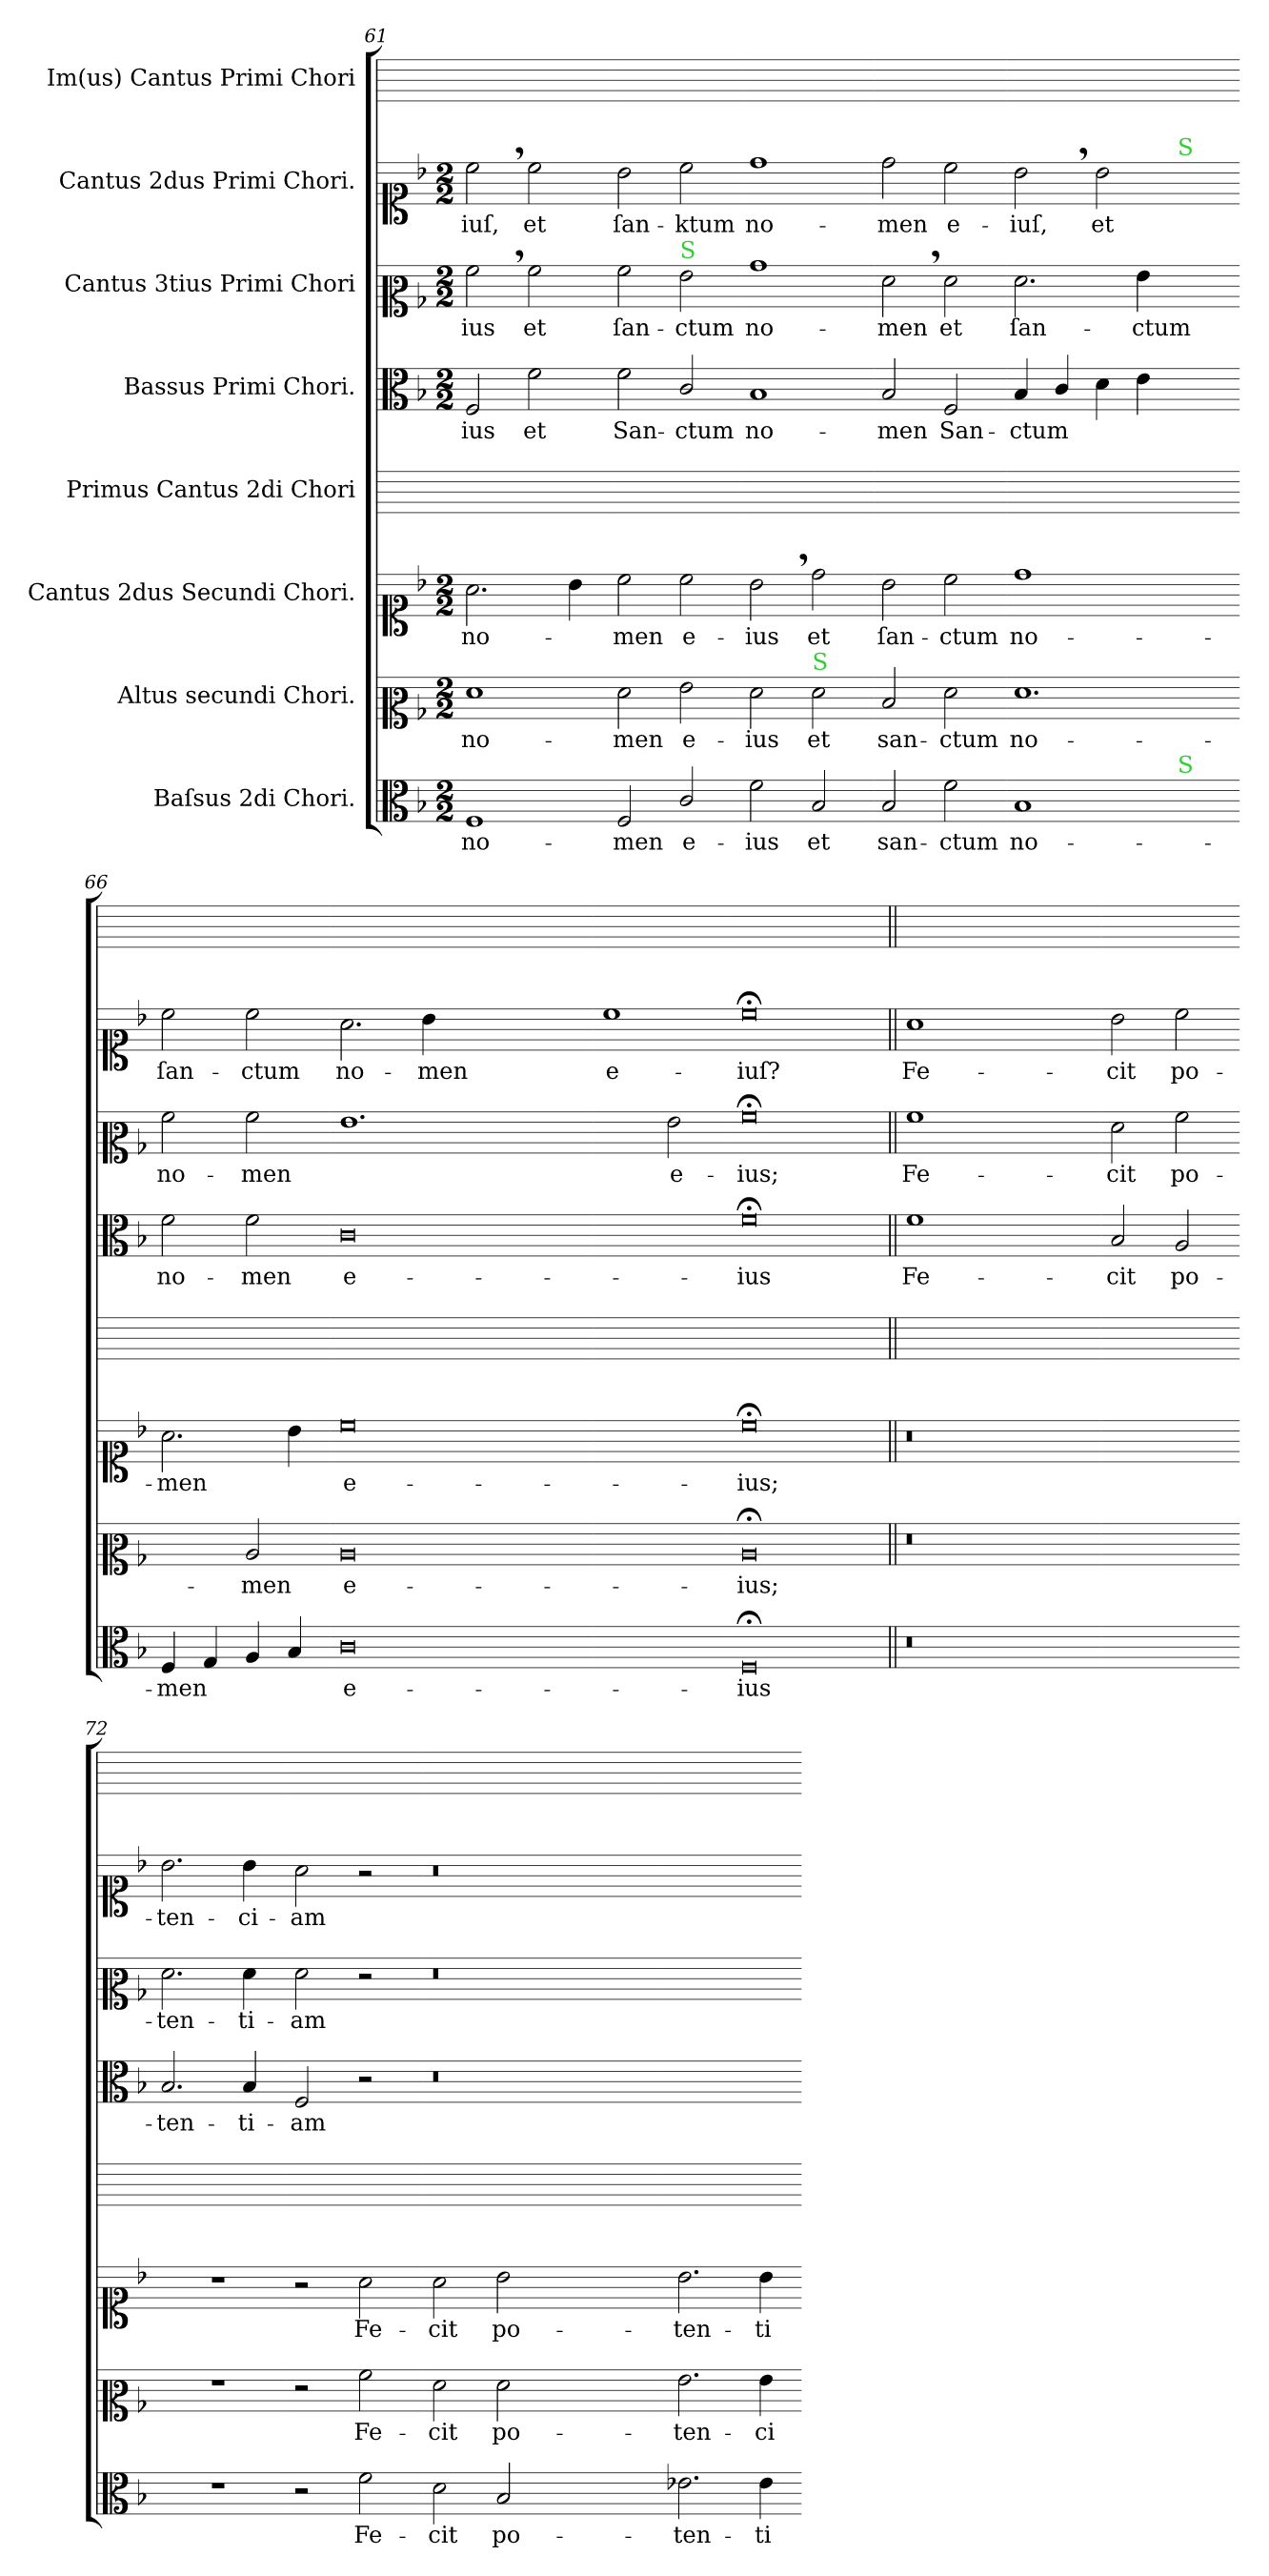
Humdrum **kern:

**kern	**text	**kern	**text	**kern	**text	**kern	**kern	**text	**kern	**text	**kern	**text	**kern
*part8	*part8	*part7	*part7	*part6	*part6	*part5	*part4	*part4	*part3	*part3	*part2	*part2	*part1
*staff8	*staff8	*staff7	*staff7	*staff6	*staff6	*staff5	*staff4	*staff4	*staff3	*staff3	*staff2	*staff2	*staff1
*I"Baſsus 2di Chori.	*	*I"Altus secundi Chori.	*	*I"Cantus 2dus Secundi Chori.	*	*I"Primus Cantus 2di Chori	*I"Bassus Primi Chori.	*	*I"Cantus 3tius Primi Chori	*	*I"Cantus 2dus Primi Chori.	*	*I"Im(us) Cantus Primi Chori
*clefC3	*	*clefC2	*	*clefC1	*	*	*clefC3	*	*clefC2	*	*clefC1	*	*
*k[b-]	*	*k[b-]	*	*k[b-]	*	*	*k[b-]	*	*k[b-]	*	*k[b-]	*	*
*F:	*	*F:	*	*F:	*	*	*F:	*	*F:	*	*F:	*	*
*M2/2	*	*M2/2	*	*M2/2	*	*	*M2/2	*	*M2/2	*	*M2/2	*	*
=61	=61	=61	=61	=61	=61	=61	=61	=61	=61	=61	=61	=61	=61
1F	no-	1f	no-	2.a\	no-	1ryy	2F/	-ius	2a,>\	-ius	2cc,>\	iuſ,	1ryy
.	.	.	.	.	.	.	2f\	et	2a\	et	2cc\	et	.
.	.	.	.	4b-\	.	.	.	.	.	.	.	.	.
=62-	=62-	=62-	=62-	=62-	=62-	=62-	=62-	=62-	=62-	=62-	=62-	=62-	=62-
2F/	-men	2f\	-men	2cc\	-men	1ryy	2f\	San-	2a\	ſan-	2b-\	ſan-	1ryy
!	!	!	!	!	!	!	!	!	!LO:TX:a:color=limegreen:t=S	!	!	!	!
2c/	e-	2g\	e-	2cc\	e-	.	2c/	-ctum	2g\	-ctum	2cc\	-ktum	.
=63-	=63-	=63-	=63-	=63-	=63-	=63-	=63-	=63-	=63-	=63-	=63-	=63-	=63-
2f\	-ius	2f\	-ius	2b-,>\	-ius	1ryy	1B-	no-	1b-	no-	1dd	no-	1ryy
!	!	!LO:TX:a:color=limegreen:t=S	!	!	!	!	!	!	!	!	!	!	!
2B-/	et	2f\	et	2dd\	et	.	.	.	.	.	.	.	.
=64-	=64-	=64-	=64-	=64-	=64-	=64-	=64-	=64-	=64-	=64-	=64-	=64-	=64-
2B-/	san-	2d/	san-	2b-\	ſan-	1ryy	2B-/	-men	2f,>\	-men	2dd\	-men	1ryy
2f\	-ctum	2f\	-ctum	2cc\	-ctum	.	2F/	San-	2f\	et	2cc\	e-	.
=65-	=65-	=65-	=65-	=65-	=65-	=65-	=65-	=65-	=65-	=65-	=65-	=65-	=65-
1B-	no-	1.f	no-	1dd	no-	1ryy	4B-/	-ctum	2.f\	ſan-	2b-,>\	iuſ,	1ryy
.	.	.	.	.	.	.	4c/	.	.	.	.	.	.
.	.	.	.	.	.	.	4d\	.	.	.	2b-\	et	.
.	.	.	.	.	.	.	4e\	.	4g\	-ctum	.	.	.
!	!	!	!	!	!	!	!	!	!	!	!LO:TX:a:color=limegreen:t=S	!	!
!LO:TX:a:color=limegreen:t=S	!	!	!	!	!	!	!	!	!	!	!	!	!
2ryy	.	.	.	2ryy	.	2ryy	2ryy	.	2ryy	.	2ryy	.	2ryy
=66-	=66-	=66-	=66-	=66-	=66-	=66-	=66-	=66-	=66-	=66-	=66-	=66-	=66-
4F/	-men	2ryy	.	2.a\	-men	1ryy	2f\	no-	2a\	no-	2cc\	ſan-	1ryy
4G/	.	.	.	.	.	.	.	.	.	.	.	.	.
4A/	.	2c/	-men	.	.	.	2f\	-men	2a\	-men	2cc\	-ctum	.
4B-/	.	.	.	4b-\	.	.	.	.	.	.	.	.	.
=67-	=67-	=67-	=67-	=67-	=67-	=67-	=67-	=67-	=67-	=67-	=67-	=67-	=67-
0c	e-	0c	e-	0cc	e-	0ryy	0c	e-	1.g	.	2.a\	no-	1ryy
.	.	.	.	.	.	.	.	.	.	.	4b-\	-men	.
.	.	.	.	.	.	.	.	.	.	.	1ryy	.	1ryy
.	.	.	.	.	.	.	.	.	2ryy	.	.	.	.
=68-	=68-	=68-	=68-	=68-	=68-	=68-	=68-	=68-	=68-	=68-	=68-	=68-	=68-
1ryy	.	1ryy	.	1ryy	.	1ryy	1ryy	.	2ryy	.	1cc	e-	1ryy
.	.	.	.	.	.	.	.	.	2g\	e-	.	.	.
=69-	=69-	=69-	=69-	=69-	=69-	=69-	=69-	=69-	=69-	=69-	=69-	=69-	=69-
0F;<;	-ius	0c;<;	-ius;	0cc;<;	-ius;	0ryy	0f;<;	-ius	0a;<;	-ius;	0cc;	iuſ?	0ryy
=70||	=70||	=70||	=70||	=70||	=70||	=70||	=70||	=70||	=70||	=70||	=70||	=70||	=70||
0r	.	0r	.	0r	.	1ryy	1f	Fe-	1a	Fe-	1a	Fe-	1ryy
.	.	.	.	.	.	1ryy	1ryy	.	1ryy	.	1ryy	.	1ryy
=71-	=71-	=71-	=71-	=71-	=71-	=71-	=71-	=71-	=71-	=71-	=71-	=71-	=71-
1ryy	.	1ryy	.	1ryy	.	1ryy	2B-/	-cit	2f\	-cit	2b-\	-cit	1ryy
.	.	.	.	.	.	.	2A/	po-	2a\	po-	2cc\	po-	.
=72-	=72-	=72-	=72-	=72-	=72-	=72-	=72-	=72-	=72-	=72-	=72-	=72-	=72-
1r	.	1r	.	1r	.	1ryy	2.B-/	-ten-	2.f\	-ten-	2.b-\	-ten-	1ryy
.	.	.	.	.	.	.	4B-/	-ti-	4f\	-ti-	4b-\	-ci-	.
=73-	=73-	=73-	=73-	=73-	=73-	=73-	=73-	=73-	=73-	=73-	=73-	=73-	=73-
2r	.	2r	.	2r	.	1ryy	2F/	-am	2f\	-am	2a\	-am	1ryy
2f\	Fe-	2a\	Fe-	2a\	Fe-	.	2r	.	2r	.	2r	.	.
=74-	=74-	=74-	=74-	=74-	=74-	=74-	=74-	=74-	=74-	=74-	=74-	=74-	=74-
2d\	-cit	2f\	-cit	2a\	-cit	0ryy	0r	.	0r	.	0r	.	0ryy
2B-/	po-	2f\	po-	2b-\	po-	.	.	.	.	.	.	.	.
1ryy	.	1ryy	.	1ryy	.	.	.	.	.	.	.	.	.
=75-	=75-	=75-	=75-	=75-	=75-	=75-	=75-	=75-	=75-	=75-	=75-	=75-	=75-
2.e-X\	-ten-	2.g\	-ten-	2.b-\	-ten-	1ryy	1ryy	.	1ryy	.	1ryy	.	1ryy
4e-\	-ti-	4g\	-ci-	4b-\	-ti-	.	.	.	.	.	.	.	.
=-	=-	=-	=-	=-	=-	=-	=-	=-	=-	=-	=-	=-	=-
*-	*-	*-	*-	*-	*-	*-	*-	*-	*-	*-	*-	*-	*-
